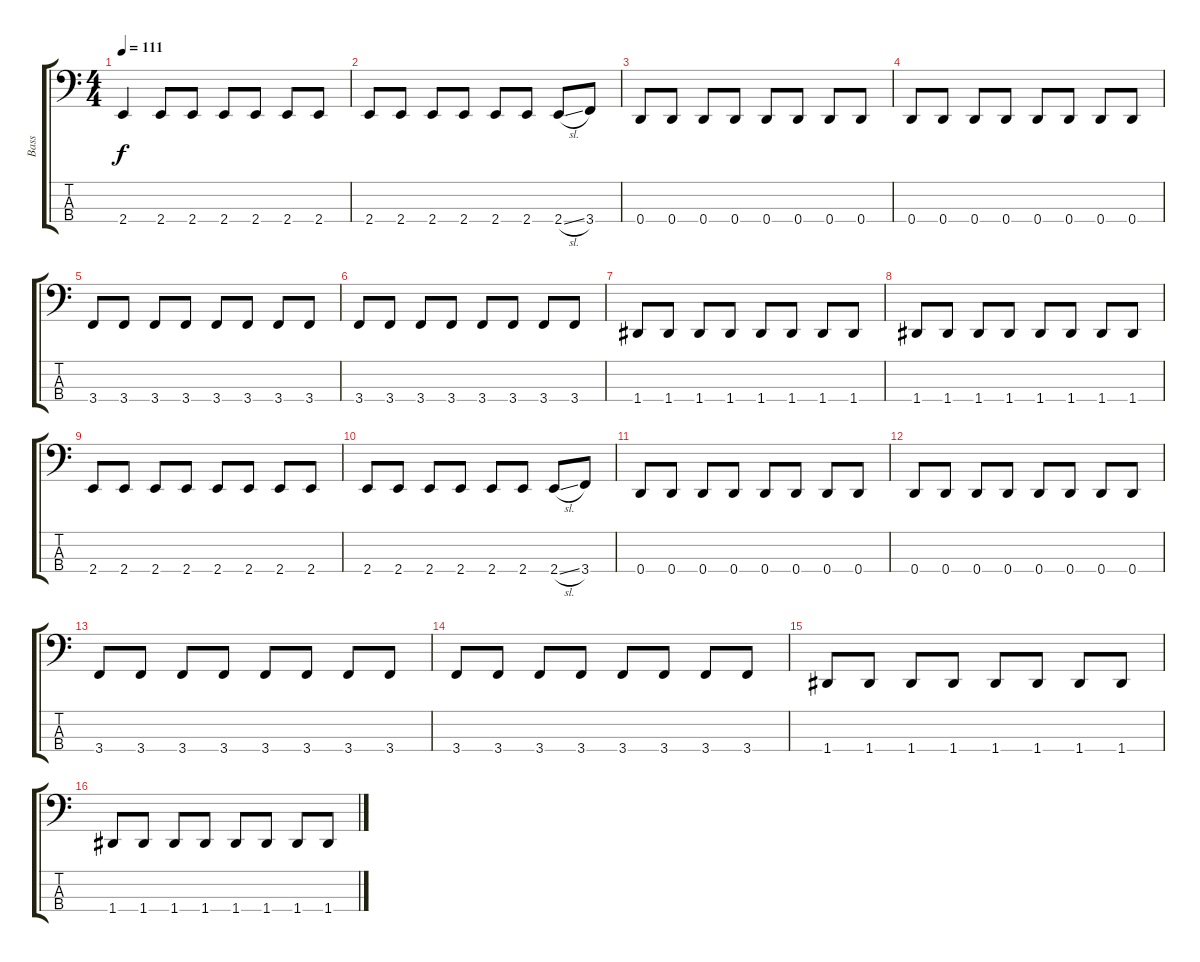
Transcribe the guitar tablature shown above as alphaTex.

\track ("Bass" "Bass") {instrument electricbasspick}
\staff {score tabs}
\tuning (F2 C2 G1 D1) {hide}
\ts (4 4)
\tempo 111
\clef f4
\ks c
2.4{t}.4{dy f} 2.4.8 2.4.8 2.4.8 2.4.8 2.4.8 2.4.8 |
2.4.8 2.4.8 2.4.8 2.4.8 2.4.8 2.4.8 2.4{sl}.8 3.4.8 |
0.4.8 0.4.8 0.4.8 0.4.8 0.4.8 0.4.8 0.4.8 0.4.8 |
0.4.8 0.4.8 0.4.8 0.4.8 0.4.8 0.4.8 0.4.8 0.4.8 |
3.4.8 3.4.8 3.4.8 3.4.8 3.4.8 3.4.8 3.4.8 3.4.8 |
3.4.8 3.4.8 3.4.8 3.4.8 3.4.8 3.4.8 3.4.8 3.4.8 |
1.4.8 1.4.8 1.4.8 1.4.8 1.4.8 1.4.8 1.4.8 1.4.8 |
1.4.8 1.4.8 1.4.8 1.4.8 1.4.8 1.4.8 1.4.8 1.4.8 |
2.4.8 2.4.8 2.4.8 2.4.8 2.4.8 2.4.8 2.4.8 2.4.8 |
2.4.8 2.4.8 2.4.8 2.4.8 2.4.8 2.4.8 2.4{sl}.8 3.4.8 |
0.4.8 0.4.8 0.4.8 0.4.8 0.4.8 0.4.8 0.4.8 0.4.8 |
0.4.8 0.4.8 0.4.8 0.4.8 0.4.8 0.4.8 0.4.8 0.4.8 |
3.4.8 3.4.8 3.4.8 3.4.8 3.4.8 3.4.8 3.4.8 3.4.8 |
3.4.8 3.4.8 3.4.8 3.4.8 3.4.8 3.4.8 3.4.8 3.4.8 |
1.4.8 1.4.8 1.4.8 1.4.8 1.4.8 1.4.8 1.4.8 1.4.8 |
1.4.8 1.4.8 1.4.8 1.4.8 1.4.8 1.4.8 1.4.8 1.4.8
